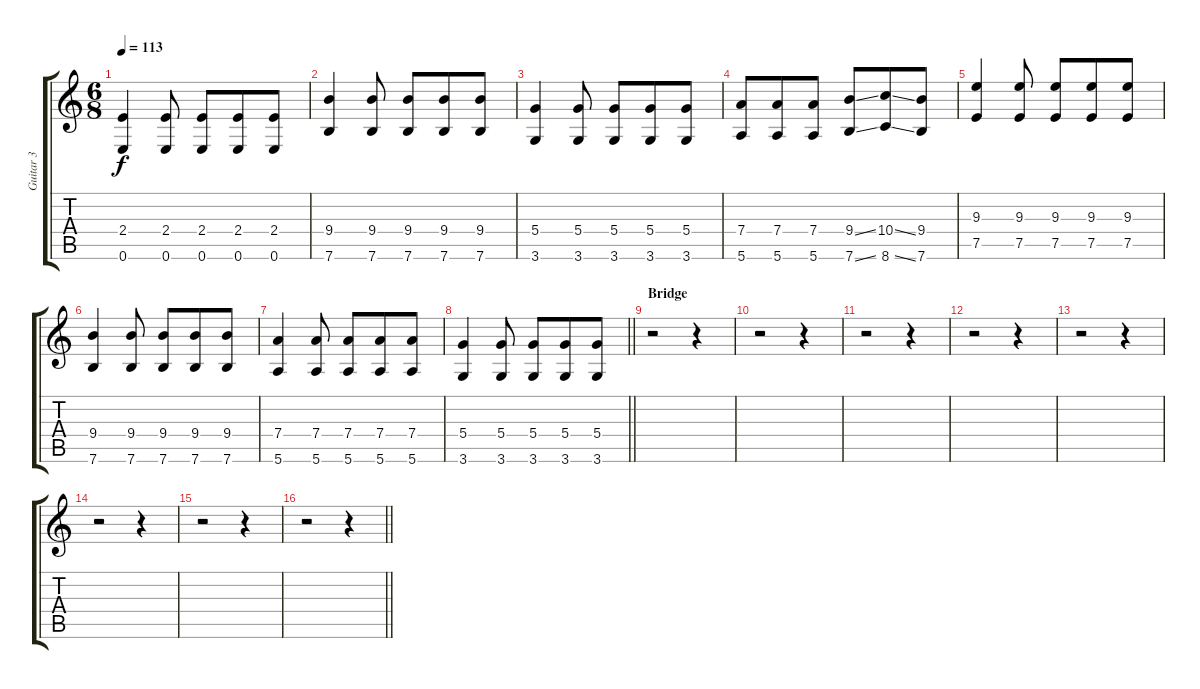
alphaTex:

\track ("Guitar 3" "Guitar 3") {instrument electricguitarjazz}
\staff {score tabs}
\tuning (E4 B3 G3 D3 A2 E2) {hide}
\ts (6 8)
\tempo 113
\clef g2
\ks c
(2.4 0.6).4{dy f} (2.4 0.6).8 (2.4 0.6).8 (2.4 0.6).8 (2.4 0.6).8 |
(9.4 7.6).4 (9.4 7.6).8 (9.4 7.6).8 (9.4 7.6).8 (9.4 7.6).8 |
(5.4 3.6).4 (5.4 3.6).8 (5.4 3.6).8 (5.4 3.6).8 (5.4 3.6).8 |
(7.4 5.6).8 (7.4 5.6).8 (7.4 5.6).8 (9.4{ss} 7.6{ss}).8 (10.4{ss} 8.6{ss}).8 (9.4 7.6).8 |
(9.3 7.5).4 (9.3 7.5).8 (9.3 7.5).8 (9.3 7.5).8 (9.3 7.5).8 |
(9.4 7.6).4 (9.4 7.6).8 (9.4 7.6).8 (9.4 7.6).8 (9.4 7.6).8 |
(7.4 5.6).4 (7.4 5.6).8 (7.4 5.6).8 (7.4 5.6).8 (7.4 5.6).8 |
\barLineRight lightlight
(5.4 3.6).4 (5.4 3.6).8 (5.4 3.6).8 (5.4 3.6).8 (5.4 3.6).8 |
\section ("" "Bridge")
r.2 r.4 |
r.2 r.4 |
r.2 r.4 |
r.2 r.4 |
r.2 r.4 |
r.2 r.4 |
r.2 r.4 |
\barLineRight lightlight
r.2 r.4
